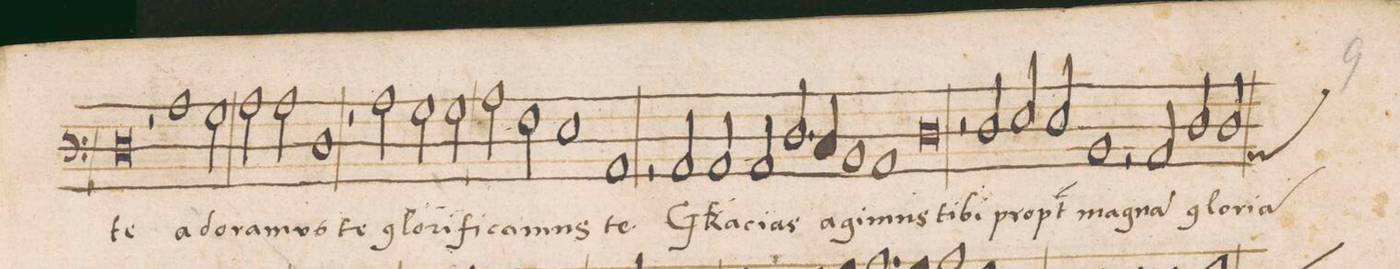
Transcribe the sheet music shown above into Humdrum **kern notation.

**kern	**text
*I"BASVS	*
*clefF3	*
*k[b-]	*
*met(c|)	*
*M2/1	*
0F	te
=12-	=12-
2r	.
1c	a-
2B-\	-do-
=13-	=13-
2c\	-ra-
2c\	-mus
1F	te
=14-	=14-
2r	.
2c\	glo-
2B-\	.
2B-\	-ri-
=15-	=15-
2c\	-fi-
2A\	-ca-
1G	-mns
=16-	=16-
1C	te
2r	.
2C/	GRa-
=17-	=17-
2C/	-ci-
2C/	-as
2.F/	a-
4E/	-gi-
=18-	=18-
1D	-mus
1C	ti-
=19-	=19-
0F	-bi
=20-	=20-
2r	.
2F/	prop-
2G/	-t(er)
2G/	mag-
=21-	=21-
1D	-na(m)
2r	.
2C/	glo-
=22-	=22-
2F/	-ri-
*custos:C	*
2F/	-a
*-	*-
